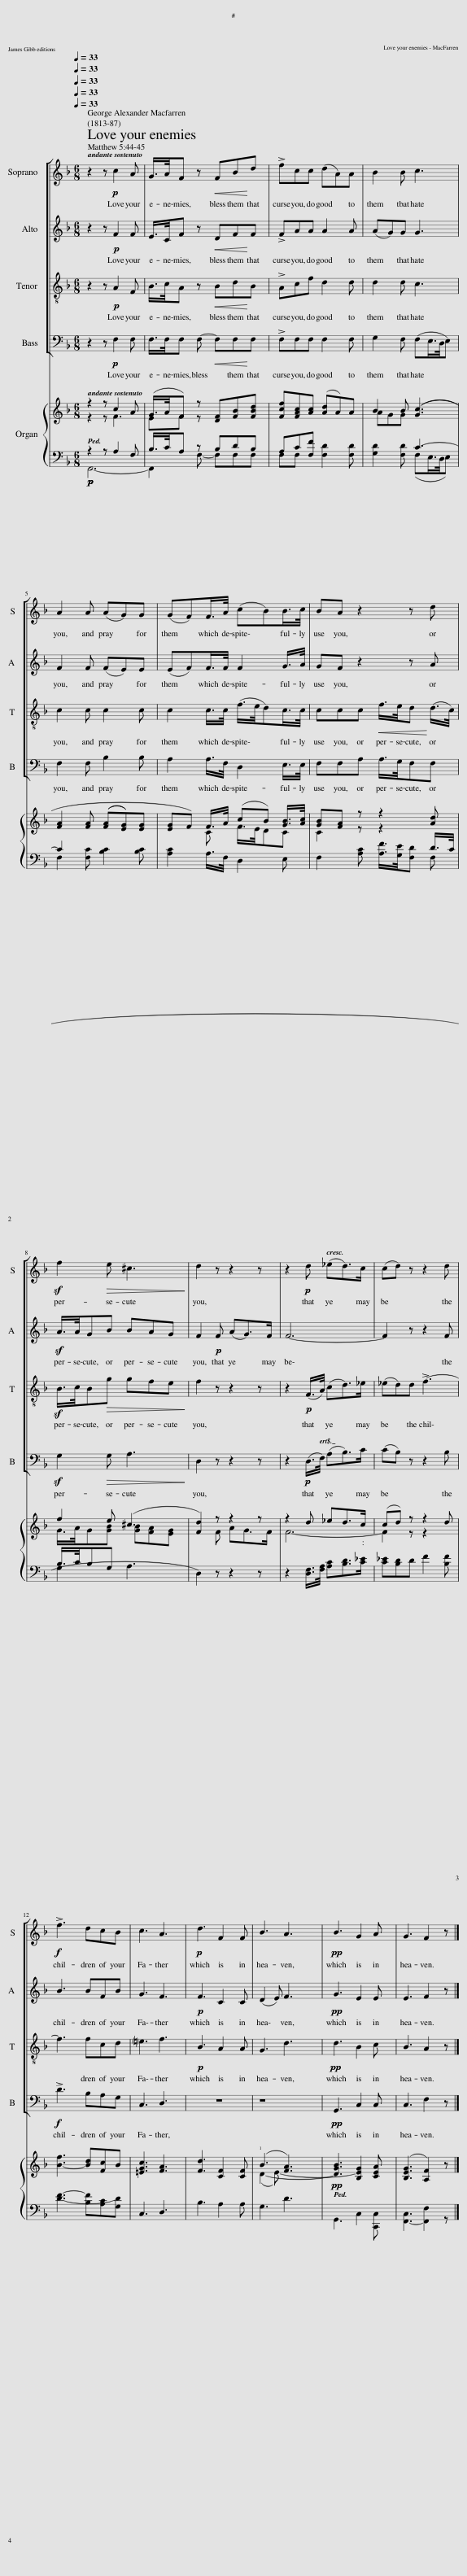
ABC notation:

X:1
%%score [ 1 2 3 4 ] { ( 5 6 ) | ( 7 8 ) }
L:1/8
Q:1/4=33
M:6/8
I:linebreak $
K:F
V:1 treble
V:2 treble
V:3 treble-8
V:4 bass
V:5 treble
V:6 treble
V:7 bass
V:8 bass
V:1
 z2 z!p! c2 A | G/>A/F z!<(! FB!<)!d | !>!fcc (dA)A | B2 B c3 |$ A2 A (AG)G | %5
 (GF)F/>A/ (cB)B/>c/ | BA z2 z d |$ f2!>(! e ^c3!>)! | d2 z z2 z | z2!p! d (_ed>)c | %10
 (cd) z z2 d |$!f! !>!f3 dcB | c3 A3 |!p! d3 F2 F | B3 A3 x2 | %15
!pp! B3 G2 A x2 | G3 F2 z |] %17
V:2
 z2 z!p! F2 F | E/>C/F z!<(! DF!<)!F | !>!FAA A2 A | (AG)G G3 |$ F2 F (FE)E | %5
 (EF)F/>F/ F2 G/>A/ | GF z2 z A |$ A/>A/GB BAG | F2!p! F (AG>)F | F6- | %10
 F2 z z2 F |$ B3 BFB | G3 F3 |!p! F3 C2 C | (D2 E) F3 x2 | %15
!pp! G3 E2 E x2 | E3 F2 z |] %17
V:3
 z2 z!p! A2 F | B/>c/A z!<(! Bd!<)!B | !>!Acf d2 d | d2 d c3 |$ c2 c c2 c | %5
 c2 c/>c/ (f/>e/d)c/>c/ | ccc!<(! f/>e/d!<)! (d/>c/) |$ B/>c/B!>(!g gfe!>)! | f2 z z2 z | z2!p! (F/>A/) (cd>)_e | %10
 (_ed)d !>!f3- |$ f3 fcd | !courtesy!=e3 f3 |!p! B3 A2 A | G3 d3 x2 | %15
!pp! d3 B2 c x2 | B3 A2 z |] %17
V:4
 z2 z!p! F,2 F, | F,/>F,/F, F,-!<(! F,F,!<)!F, | !>!F,F,F, F,2 F, | G,2 F, (F,E,/>D,/E,) |$ F,2 F, B,2 B, | %5
 A,2 A,/>F,/ D,2 E,/>E,/ | F,F,A, A,/>G,/F,F, |$ G,2!>(! G, A,3!>)! | D,2 z z2 z | z2!p! (D,/>F,/) (A,B,>)C | %10
 (CB,) z z2 B, |$!f! !>!D3 B,A,G, | C,3 D,3 | z6 | z8 | %15
!pp! G,,3 C,2 C, x2 | C,3 F,2 z |] %17
V:5
 z2 z c2 A | (G/>A/F) z [DF][FB][FBd] | [Fcf][FAc][Ac] ([Ad]A)A | B2 B ([Gc]3 |$ [FA]2 [FA] (([FA][EG]))[EG] | %5
 [EG]F) F/>A/ (cB) [GB]/>[Ac]/ | [GB][FA] z z2 [Ad] |$ f2 e (^c3 | [Fd]2) z z2 z | z2 d _ed>c | %10
 (cd) z z2 d |$ [B-f]3 [Bd][Fc]B | [=EGc]3 [FA]3 | [Fd]3 [CF]2 [CF] | (B3 [FA]3) x2 | %15
!pp! [DGB]3 [B,EG]2 [CEA] x2 | ([B,EG]3 [A,F]2) z |] %17
V:6
 z2 z F3 | EF z x x2 | x4 x2 | AGG x x2 |$ x4 x2 | %5
 x2 C F/>E/DC | C2 z z2 x |$ G/>A/G[GB] [GB][FA][EG] | x2 F AG>F | F6- | %10
 F2 z z2 x |$ x6 | x4 x2 | x4 x2 | (D2- E-) x x4 | %15
 x4 x4 | x2 x4 |] %17
V:7
!p!!p! z2 z A,2 F, | B,/>C/A, z B,DB, | A,C[F,F] [F,D]2 [F,D] | [G,D]2 [F,D] C3- |$ C2 [F,C] [B,C]2 [B,C] | %5
 [A,C]2 A,/>F,/ D,2 E, | F,2 [A,C] [A,F]/>[G,E]/[F,D] D/>C/ |$ B,/>C/B,G, A,3 | D,2 z z2 z | z2 [D,F,]/>[F,A,]/ [A,C][B,D]>[C_E] | %10
 [C_E][B,D]D F2 [B,F] |$ [DF]3- [B,F][A,C][G,D] | C,3 D,3 | B,3 A,2 A, | G,3 D3 x2 | %15
 x2 x x2 x x2 | x4 x x |] %17
V:8
 F,,6- | F,,2 F,- F,F,F, | F,F, x2 x2 | x2 x (F,E,/>D,/E,) |$ F,2 x2 x2 | %5
 x4 x2 | x4 x F, |$ G,2 x2 x2 | x4 x2 | x6 | %10
 x6 |$ x6 | x4 x2 | x4 x2 | x4 x2 x2 | %15
 G,,3 C,2 [C,,C,] x2 | [F,,-C,]3 [F,,F,]2 z |] %17
